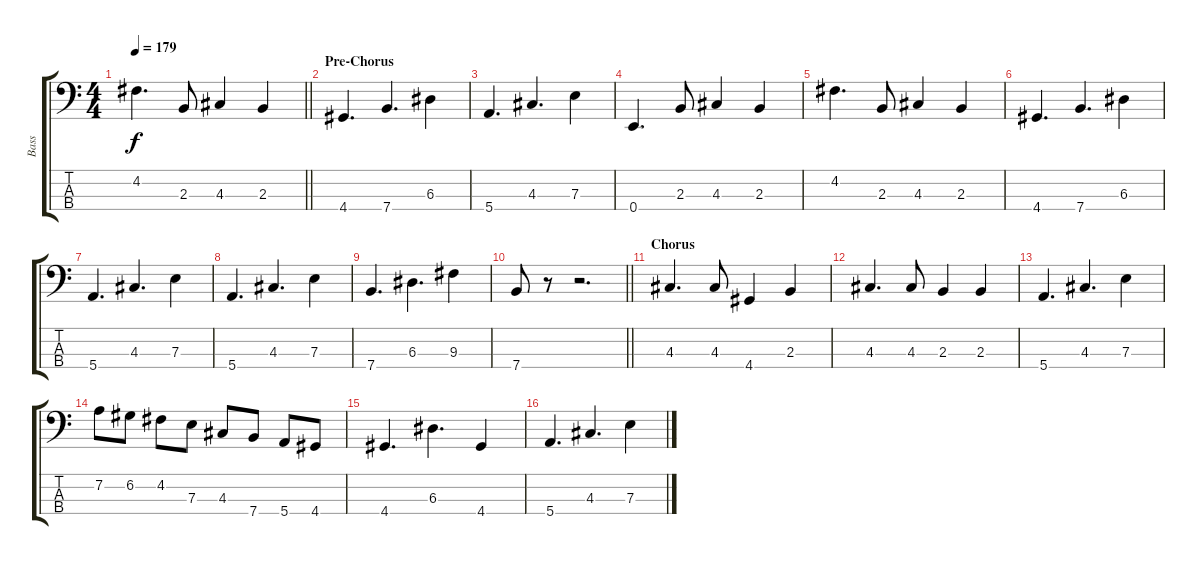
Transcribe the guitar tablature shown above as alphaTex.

\track ("Bass" "Bass") {instrument electricbassfinger}
\staff {score tabs}
\tuning (G2 D2 A1 E1) {hide}
\ts (4 4)
\tempo 179
\clef f4
\barLineRight lightlight
\ks c
4.2.4{d dy f} 2.3.8 4.3.4 2.3.4 |
\section ("" "Pre-Chorus")
4.4.4{d} 7.4.4{d} 6.3.4 |
5.4.4{d} 4.3.4{d} 7.3.4 |
0.4.4{d} 2.3.8 4.3.4 2.3.4 |
4.2.4{d} 2.3.8 4.3.4 2.3.4 |
4.4.4{d} 7.4.4{d} 6.3.4 |
5.4.4{d} 4.3.4{d} 7.3.4 |
5.4.4{d} 4.3.4{d} 7.3.4 |
7.4.4{d} 6.3.4{d} 9.3.4 |
\barLineRight lightlight
7.4.8 r.8 r.2{d} |
\section ("" "Chorus")
4.3.4{d} 4.3.8 4.4.4 2.3.4 |
4.3.4{d} 4.3.8 2.3.4 2.3.4 |
5.4.4{d} 4.3.4{d} 7.3.4 |
7.2.8 6.2.8 4.2.8 7.3.8 4.3.8 7.4.8 5.4.8 4.4.8 |
4.4.4{d} 6.3.4{d} 4.4.4 |
5.4.4{d} 4.3.4{d} 7.3.4
